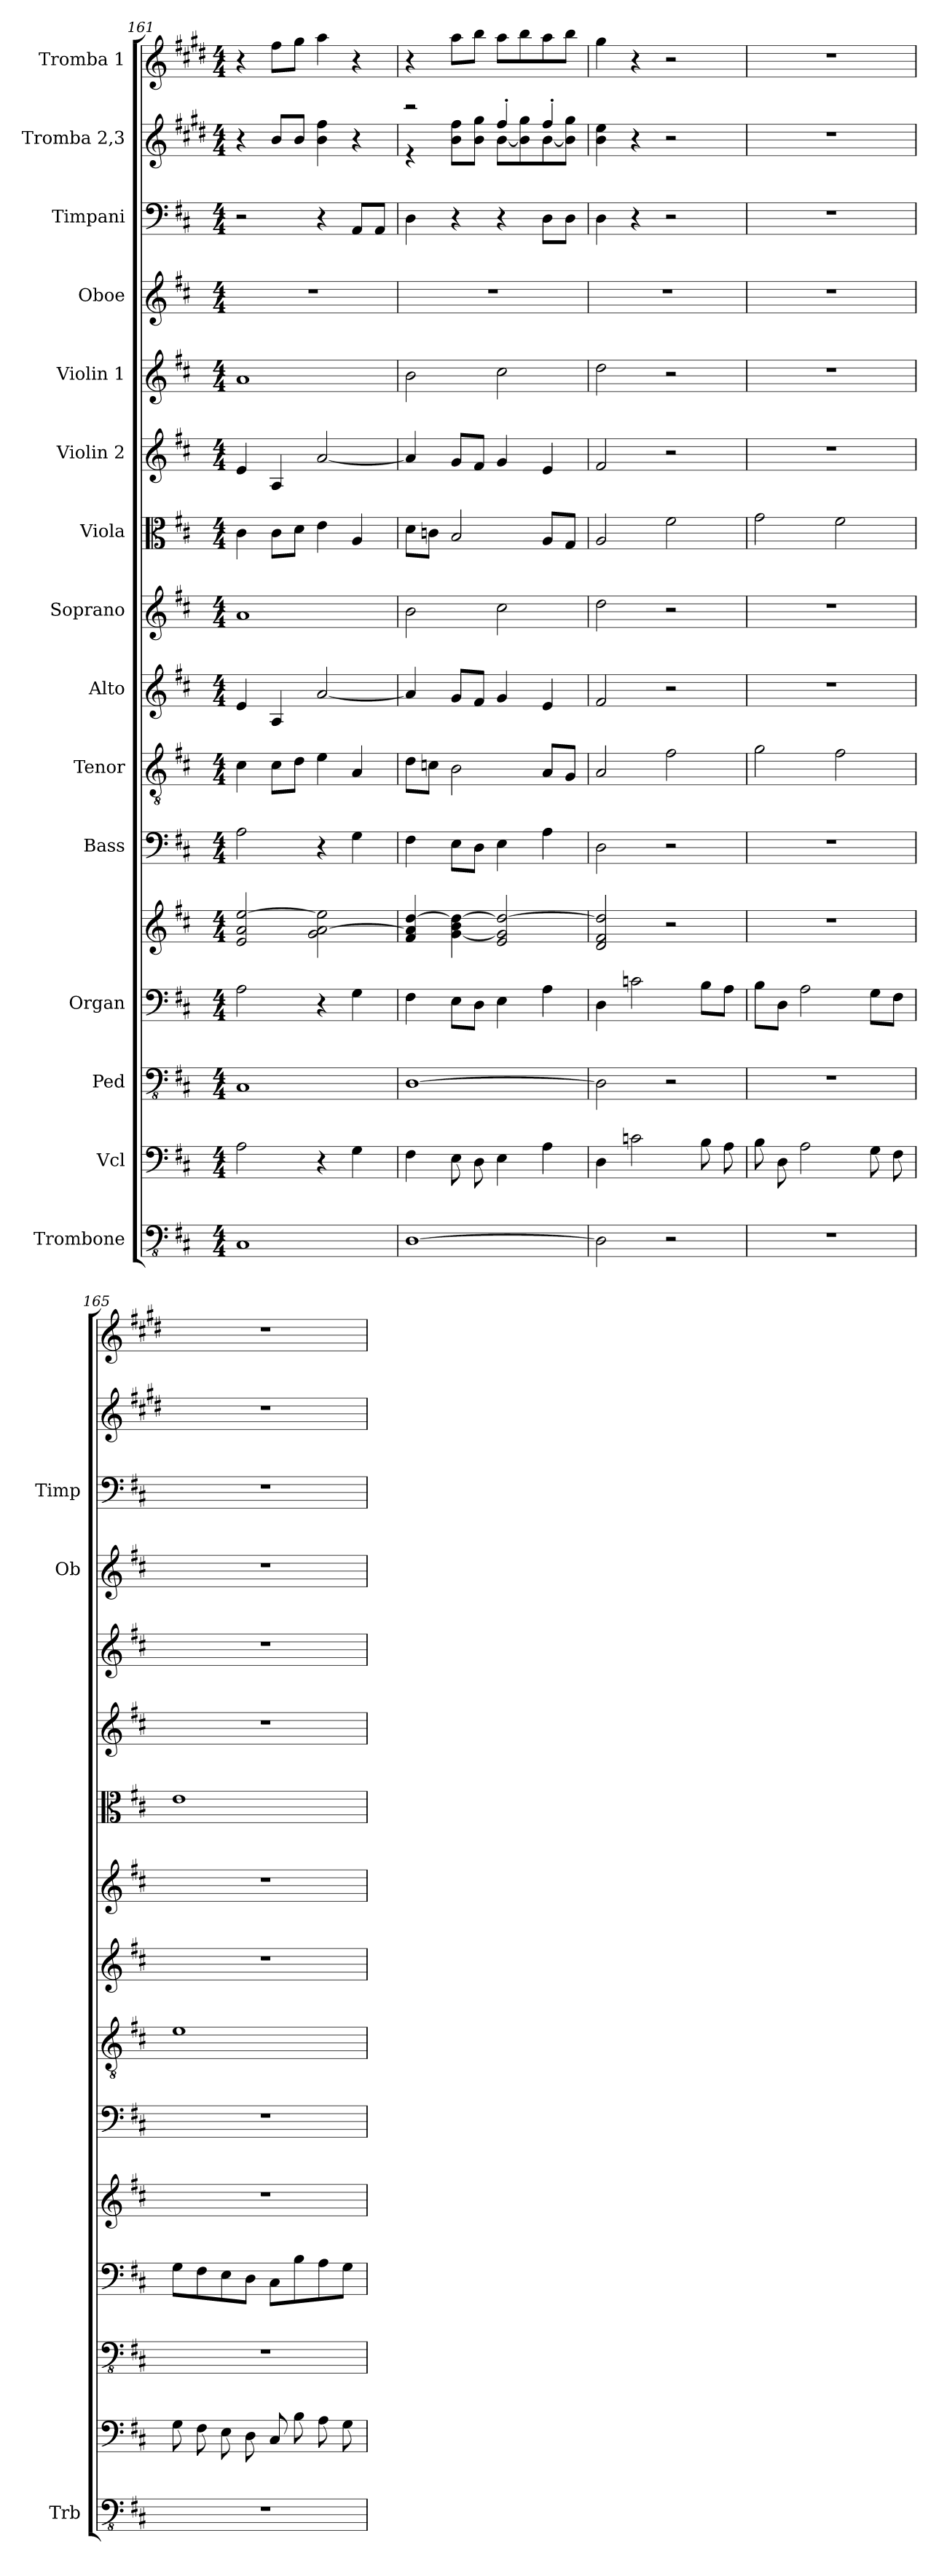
**kern	**kern	**kern	**kern	**kern	**kern	**kern	**kern	**kern	**kern	**kern	**kern	**kern	**kern	**kern	**kern
*part15	*part14	*part13	*part12	*part12	*part11	*part10	*part9	*part8	*part7	*part6	*part5	*part4	*part3	*part2	*part1
*staff16	*staff15	*staff14	*staff13	*staff12	*staff11	*staff10	*staff9	*staff8	*staff7	*staff6	*staff5	*staff4	*staff3	*staff2	*staff1
*I"Trombone	*I"Vcl	*I"Ped	*I"Organ	*	*I"Bass	*I"Tenor	*I"Alto	*I"Soprano	*I"Viola	*I"Violin 2	*I"Violin 1	*I"Oboe	*I"Timpani	*I"Tromba 2,3	*I"Tromba 1
*I'Trb	*	*	*	*	*	*	*	*	*	*	*	*I'Ob	*I'Timp	*	*
*clefFv4	*clefF4	*clefFv4	*clefF4	*clefG2	*clefF4	*clefGv2	*clefG2	*clefG2	*clefC3	*clefG2	*clefG2	*clefG2	*clefF4	*clefG2	*clefG2
*	*	*	*	*	*	*	*	*	*	*	*	*	*	*ITrd1c2	*ITrd1c2
*k[f#c#]	*k[f#c#]	*k[f#c#]	*k[f#c#]	*k[f#c#]	*k[f#c#]	*k[f#c#]	*k[f#c#]	*k[f#c#]	*k[f#c#]	*k[f#c#]	*k[f#c#]	*k[f#c#]	*k[f#c#]	*k[f#c#]	*k[f#c#]
*M4/4	*M4/4	*M4/4	*M4/4	*M4/4	*M4/4	*M4/4	*M4/4	*M4/4	*M4/4	*M4/4	*M4/4	*M4/4	*M4/4	*M4/4	*M4/4
=161	=161	=161	=161	=161	=161	=161	=161	=161	=161	=161	=161	=161	=161	=161	=161
1CC#	2A\	1CC#	2A\	2e/ 2a/ [2ee/	2A\	4c#\	4e/	1a	4c#\	4e/	1a	1r	2r	4r	4r
.	.	.	.	.	.	8c#\L	4A/	.	8c#\L	4A/	.	.	.	8a/L	8ee\L
.	.	.	.	.	.	8d\J	.	.	8d\J	.	.	.	.	8a/J	8ff#\J
.	4r	.	4r	2g\ [2a\ 2ee\]	4r	4e\	[2a/	.	4e\	[2a/	.	.	4r	4a\ 4ee\	4gg\
.	4G\	.	4G\	.	4G\	4A/	.	.	4A/	.	.	.	8AA/L	4r	4r
.	.	.	.	.	.	.	.	.	.	.	.	.	8AA/J	.	.
!!LO:PB:g=z
=162	=162	=162	=162	=162	=162	=162	=162	=162	=162	=162	=162	=162	=162	=162	=162
*	*	*	*	*	*	*	*	*	*	*	*	*	*	*^	*
[1DD	4F#\	[1DD	4F#\	4f#/ 4a/] [4dd/	4F#\	8d\L	4a/]	2b\	8d\L	4a/]	2b\	1r	4D\	2r	4r	4r
.	.	.	.	.	.	8cn\J	.	.	8cn\J	.	.	.	.	.	.	.
.	8E\	.	8E\L	[4g\ 4b\ 4dd\_	8E\L	2B\	8g/L	.	2B/	8g/L	.	.	4r	.	8a\ 8ee\L	8gg\L
.	8D\	.	8D\J	.	8D\J	.	8f#/J	.	.	8f#/J	.	.	.	.	8a\ 8ff#\J	8aa\J
.	4E\	.	4E\	2e/ 2g/] 2dd/_	4E\	.	4g/	2cc#\	.	4g/	2cc#\	.	4r	4ee'/	[8a\L	8gg\L
.	.	.	.	.	.	.	.	.	.	.	.	.	.	.	8a\] 8ff#\	8aa\
.	4A\	.	4A\	.	4A\	8A/L	4e/	.	8A/L	4e/	.	.	8D\L	4ee'/	[8a\	8gg\
.	.	.	.	.	.	8G/J	.	.	8G/J	.	.	.	8D\J	.	8a\] 8ff#\J	8aa\J
*	*	*	*	*	*	*	*	*	*	*	*	*	*	*v	*v	*
=163	=163	=163	=163	=163	=163	=163	=163	=163	=163	=163	=163	=163	=163	=163	=163
2DD\]	4D\	2DD\]	4D\	2d/ 2f#/ 2dd/]	2D\	2A/	2f#/	2dd\	2A/	2f#/	2dd\	1r	4D\	4a\ 4dd\	4ff#\
.	2cn\	.	2cn\	.	.	.	.	.	.	.	.	.	4r	4r	4r
2r	.	2r	.	2r	2r	2f#\	2r	2r	2f#\	2r	2r	.	2r	2r	2r
.	8B\	.	8B\L	.	.	.	.	.	.	.	.	.	.	.	.
.	8A\	.	8A\J	.	.	.	.	.	.	.	.	.	.	.	.
=164	=164	=164	=164	=164	=164	=164	=164	=164	=164	=164	=164	=164	=164	=164	=164
1r	8B\	1r	8B\L	1r	1r	2g\	1r	1r	2g\	1r	1r	1r	1r	1r	1r
.	8D\	.	8D\J	.	.	.	.	.	.	.	.	.	.	.	.
.	2A\	.	2A\	.	.	.	.	.	.	.	.	.	.	.	.
.	.	.	.	.	.	2f#\	.	.	2f#\	.	.	.	.	.	.
.	8G\	.	8G\L	.	.	.	.	.	.	.	.	.	.	.	.
.	8F#\	.	8F#\J	.	.	.	.	.	.	.	.	.	.	.	.
=165	=165	=165	=165	=165	=165	=165	=165	=165	=165	=165	=165	=165	=165	=165	=165
1r	8G\	1r	8G\L	1r	1r	1e	1r	1r	1e	1r	1r	1r	1r	1r	1r
.	8F#\	.	8F#\	.	.	.	.	.	.	.	.	.	.	.	.
.	8E\	.	8E\	.	.	.	.	.	.	.	.	.	.	.	.
.	8D\	.	8D\J	.	.	.	.	.	.	.	.	.	.	.	.
.	8C#/	.	8C#\L	.	.	.	.	.	.	.	.	.	.	.	.
.	8B\	.	8B\	.	.	.	.	.	.	.	.	.	.	.	.
.	8A\	.	8A\	.	.	.	.	.	.	.	.	.	.	.	.
.	8G\	.	8G\J	.	.	.	.	.	.	.	.	.	.	.	.
=	=	=	=	=	=	=	=	=	=	=	=	=	=	=	=
*-	*-	*-	*-	*-	*-	*-	*-	*-	*-	*-	*-	*-	*-	*-	*-
